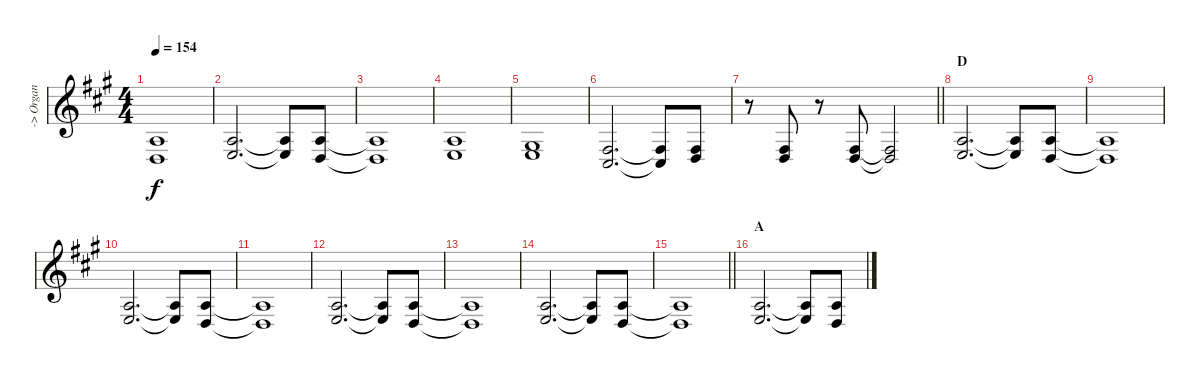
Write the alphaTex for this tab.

\track ("-> Organ" "-> Organ") {instrument drawbarorgan}
\staff {score}
\tuning (E4 B3 G3 D3 A2 E2) {hide}
\ts (4 4)
\tempo 154
\clef g2
\ks a
(2.3{t} 0.4{t}).1{dy f} |
(2.3 2.4).2{d} (2.3{t} 2.4{t}).8 (2.3 0.4).8 |
(2.3{t} 0.4{t}).1 |
(2.3 2.4).1 |
(1.3 2.4).1 |
(4.4 4.5).2{d} (4.4{t} 4.5{t}).8 (4.4 5.5).8 |
\barLineRight lightlight
r.8 (0.4 9.5).8 r.8 (4.4 5.5).8 (4.4{t} 5.5{t}).2 |
\section ("" "D")
(2.3 2.4).2{d} (2.3{t} 2.4{t}).8 (2.3 0.4).8 |
(2.3{t} 0.4{t}).1 |
(2.3 2.4).2{d} (2.3{t} 2.4{t}).8 (2.3 0.4).8 |
(2.3{t} 0.4{t}).1 |
(2.3 2.4).2{d} (2.3{t} 2.4{t}).8 (2.3 0.4).8 |
(2.3{t} 0.4{t}).1 |
(2.3 2.4).2{d} (2.3{t} 2.4{t}).8 (2.3 0.4).8 |
\barLineRight lightlight
(2.3{t} 0.4{t}).1 |
\section ("" "A")
(2.3 2.4).2{d} (2.3{t} 2.4{t}).8 (2.3 0.4).8
